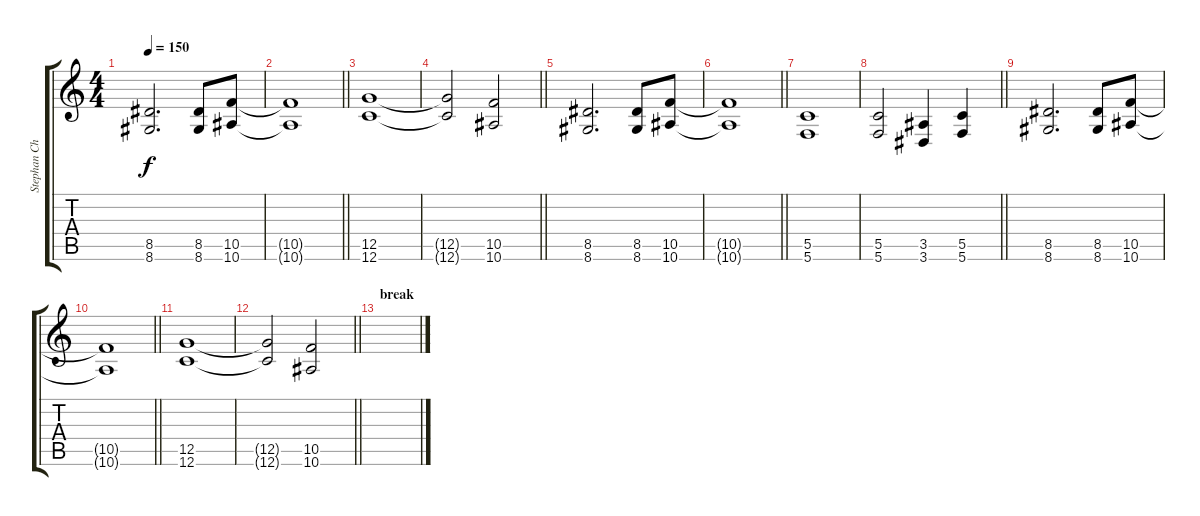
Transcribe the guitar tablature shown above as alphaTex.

\track ("Stephan Chorus Rhythmus" "Stephan Ch") {instrument distortionguitar}
\staff {score tabs}
\tuning (D4 A3 F3 C3 G2 C2) {hide}
\ts (4 4)
\tempo 150
\clef g2
\ks c
(8.5 8.6).2{d dy f} (8.5 8.6).8 (10.5 10.6).8 |
\barLineRight lightlight
(10.5{t} 10.6{t}).1 |
(12.5 12.6).1 |
\barLineRight lightlight
(12.5{t} 12.6{t}).2 (10.5 10.6).2 |
(8.5 8.6).2{d} (8.5 8.6).8 (10.5 10.6).8 |
\barLineRight lightlight
(10.5{t} 10.6{t}).1 |
(5.5 5.6).1 |
\barLineRight lightlight
(5.5 5.6).2 (3.5 3.6).4 (5.5 5.6).4 |
(8.5 8.6).2{d} (8.5 8.6).8 (10.5 10.6).8 |
\barLineRight lightlight
(10.5{t} 10.6{t}).1 |
(12.5 12.6).1 |
\barLineRight lightlight
(12.5{t} 12.6{t}).2 (10.5 10.6).2 |
\section ("" "break")
